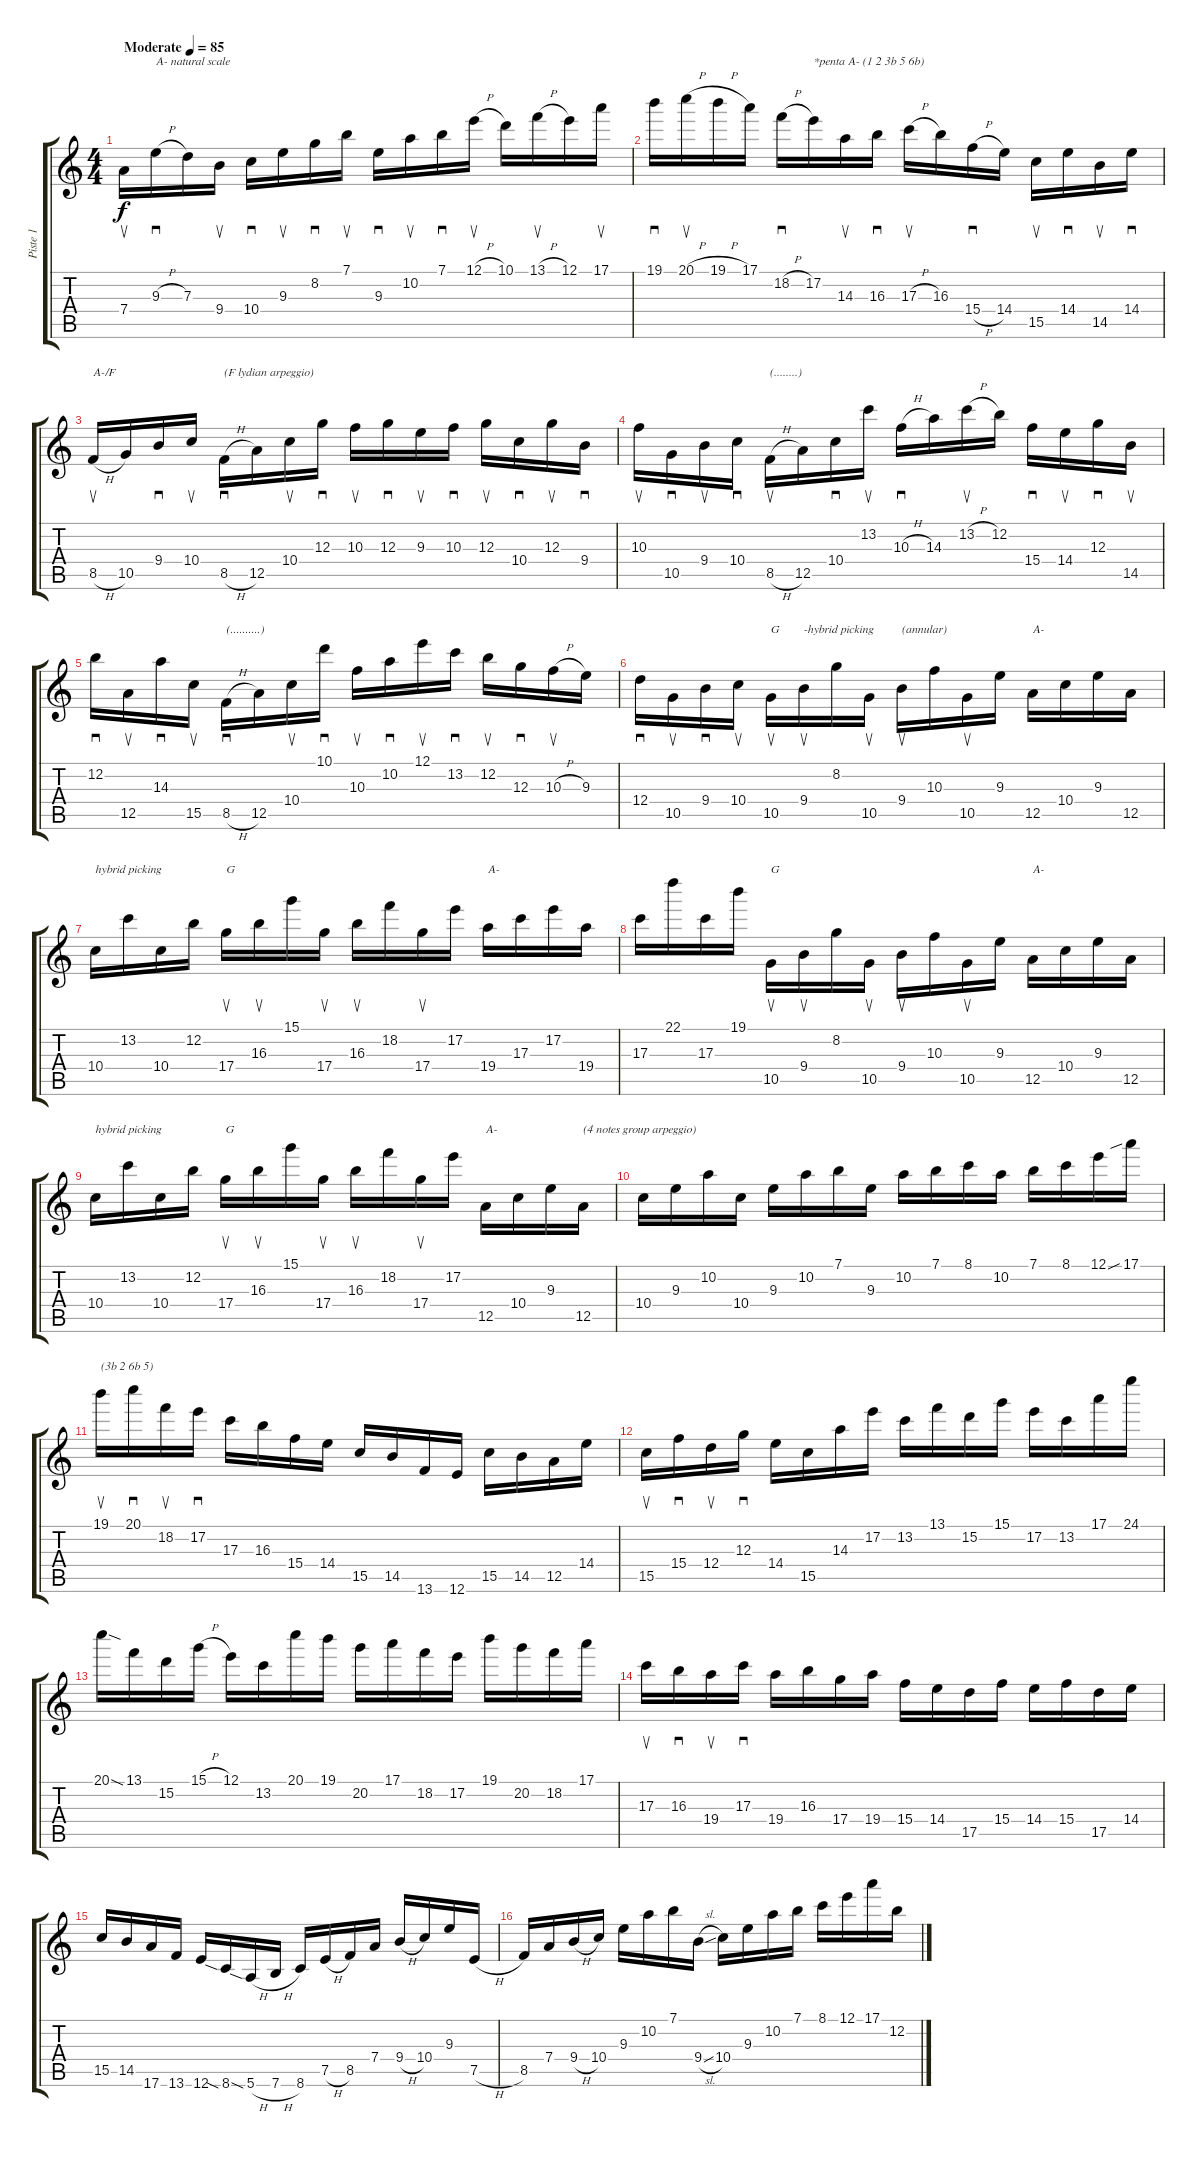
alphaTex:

\track ("Piste 1" "Piste 1") {instrument electricguitarclean}
\staff {score tabs}
\tuning (E4 B3 G3 D3 A2 E2) {hide}
\ts (4 4)
\tempo (85 "Moderate")
\clef g2
\ks c
7.4.16{su dy f instrument electricguitarclean} 9.3{h}.16{sd txt "A- natural scale"} 7.3.16 9.4.16{su} 10.4.16{sd} 9.3.16{su} 8.2.16{sd} 7.1.16{su} 9.3.16{sd} 10.2.16{su} 7.1.16{sd} 12.1{h}.16{su} 10.1.16 13.1{h}.16{su} 12.1.16 17.1.16{su} |
19.1.16{sd} 20.1{h}.16{su} 19.1{h}.16 17.1.16 18.2{h}.16{sd} 17.2.16{txt "*penta A- (1 2 3b 5 6b)"} 14.3.16{su} 16.3.16{sd} 17.3{h}.16{su} 16.3.16 15.4{h}.16{sd} 14.4.16 15.5.16{su} 14.4.16{sd} 14.5.16{su} 14.4.16{sd} |
8.5{h}.16{su txt "A-/F"} 10.5.16 9.4.16{sd} 10.4.16{su} 8.5{h}.16{sd txt "(F lydian arpeggio)"} 12.5.16 10.4.16{su} 12.3.16{sd} 10.3.16{su} 12.3.16{sd} 9.3.16{su} 10.3.16{sd} 12.3.16{su} 10.4.16{sd} 12.3.16{su} 9.4.16{sd} |
10.3.16{su} 10.5.16{sd} 9.4.16{su} 10.4.16{sd} 8.5{h}.16{su txt "(........)"} 12.5.16 10.4.16{sd} 13.2.16{su} 10.3{h}.16{sd} 14.3.16 13.2{h}.16{su} 12.2.16 15.4.16{sd} 14.4.16{su} 12.3.16{sd} 14.5.16{su} |
12.2.16{sd} 12.5.16{su} 14.3.16{sd} 15.5.16{su} 8.5{h}.16{sd txt "(..........)"} 12.5.16 10.4.16{su} 10.1.16{sd} 10.3.16{su} 10.2.16{sd} 12.1.16{su} 13.2.16{sd} 12.2.16{su} 12.3.16{sd} 10.3{h}.16{su} 9.3.16 |
12.4.16{sd} 10.5.16{su} 9.4.16{sd} 10.4.16{su} 10.5.16{su txt "G"} 9.4.16{su txt "-hybrid picking"} 8.2.16 10.5.16{su} 9.4.16{su txt "(annular)"} 10.3.16 10.5.16{su} 9.3.16 12.5.16{txt "A-"} 10.4.16 9.3.16 12.5.16 |
10.4.16{txt "hybrid picking"} 13.2.16 10.4.16 12.2.16 17.4.16{su txt "G"} 16.3.16{su} 15.1.16 17.4.16{su} 16.3.16{su} 18.2.16 17.4.16{su} 17.2.16 19.4.16{txt "A-"} 17.3.16 17.2.16 19.4.16 |
17.3.16 22.1.16 17.3.16 19.1.16 10.5.16{su txt "G"} 9.4.16{su} 8.2.16 10.5.16{su} 9.4.16{su} 10.3.16 10.5.16{su} 9.3.16 12.5.16{txt "A-"} 10.4.16 9.3.16 12.5.16 |
10.4.16{txt "hybrid picking"} 13.2.16 10.4.16 12.2.16 17.4.16{su txt "G"} 16.3.16{su} 15.1.16 17.4.16{su} 16.3.16{su} 18.2.16 17.4.16{su} 17.2.16 12.5.16{txt "A- "} 10.4.16 9.3.16 12.5.16{txt "(4 notes group arpeggio)"} |
10.4.16 9.3.16 10.2.16 10.4.16 9.3.16 10.2.16 7.1.16 9.3.16 10.2.16 7.1.16 8.1.16 10.2.16 7.1.16 8.1.16 12.1.16 17.1{sib}.16 |
19.1.16{su txt "(3b 2 6b 5)"} 20.1.16{sd} 18.2.16{su} 17.2.16{sd} 17.3.16 16.3.16 15.4.16 14.4.16 15.5.16 14.5.16 13.6.16 12.6.16 15.5.16 14.5.16 12.5.16 14.4.16 |
15.5.16{su} 15.4.16{sd} 12.4.16{su} 12.3.16{sd} 14.4.16 15.5.16 14.3.16 17.2.16 13.2.16 13.1.16 15.2.16 15.1.16 17.2.16 13.2.16 17.1.16 24.1.16 |
20.1{sod}.16 13.1.16 15.2.16 15.1{h}.16 12.1.16 13.2.16 20.1.16 19.1.16 20.2.16 17.1.16 18.2.16 17.2.16 19.1.16 20.2.16 18.2.16 17.1.16 |
17.3.16{su} 16.3.16{sd} 19.4.16{su} 17.3.16{sd} 19.4.16 16.3.16 17.4.16 19.4.16 15.4.16 14.4.16 17.5.16 15.4.16 14.4.16 15.4.16 17.5.16 14.4.16 |
15.5.16 14.5.16 17.6.16 13.6.16 12.6.16 8.6{sia}.16 5.6{sia h}.16 7.6{h}.16 8.6.16 7.5{h}.16 8.5.16 7.4.16 9.4{h}.16 10.4.16 9.3.16 7.5{h}.16 |
8.5.16 7.4.16 9.4{h}.16 10.4.16 9.3.16 10.2.16 7.1.16 9.4{sl}.16 10.4.16 9.3.16 10.2.16 7.1.16 8.1.16 12.1.16 17.1.16 12.2{h}.16
